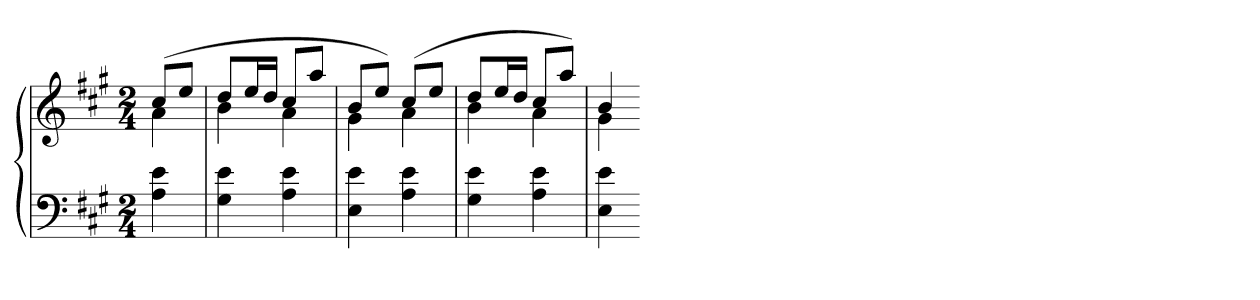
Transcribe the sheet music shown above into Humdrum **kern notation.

**kern	**kern
*part1	*part1
*staff2	*staff1
*clefF4	*clefG2
*k[f#c#g#]	*k[f#c#g#]
*A:	*A:
*M2/4	*M2/4
=	=
*	*^
4A 4e	(8cc#L	4a
.	8eeJ	.
=11	=11	=11
4G# 4e	8ddL	4b
.	16eeL	.
.	16ddJJ	.
4A 4e	8cc#L	4a
.	8aaJ	.
=12	=12	=12
4E 4e	8bL	4g#
.	8eeJ)	.
4A 4e	(8cc#L	4a
.	8eeJ	.
=13	=13	=13
4G# 4e	8ddL	4b
.	16eeL	.
.	16ddJJ	.
4A 4e	8cc#L	4a
.	8aaJ)	.
=14	=14	=14
4E 4e	4b	4g#
*	*v	*v
=-	=-
*-	*-
